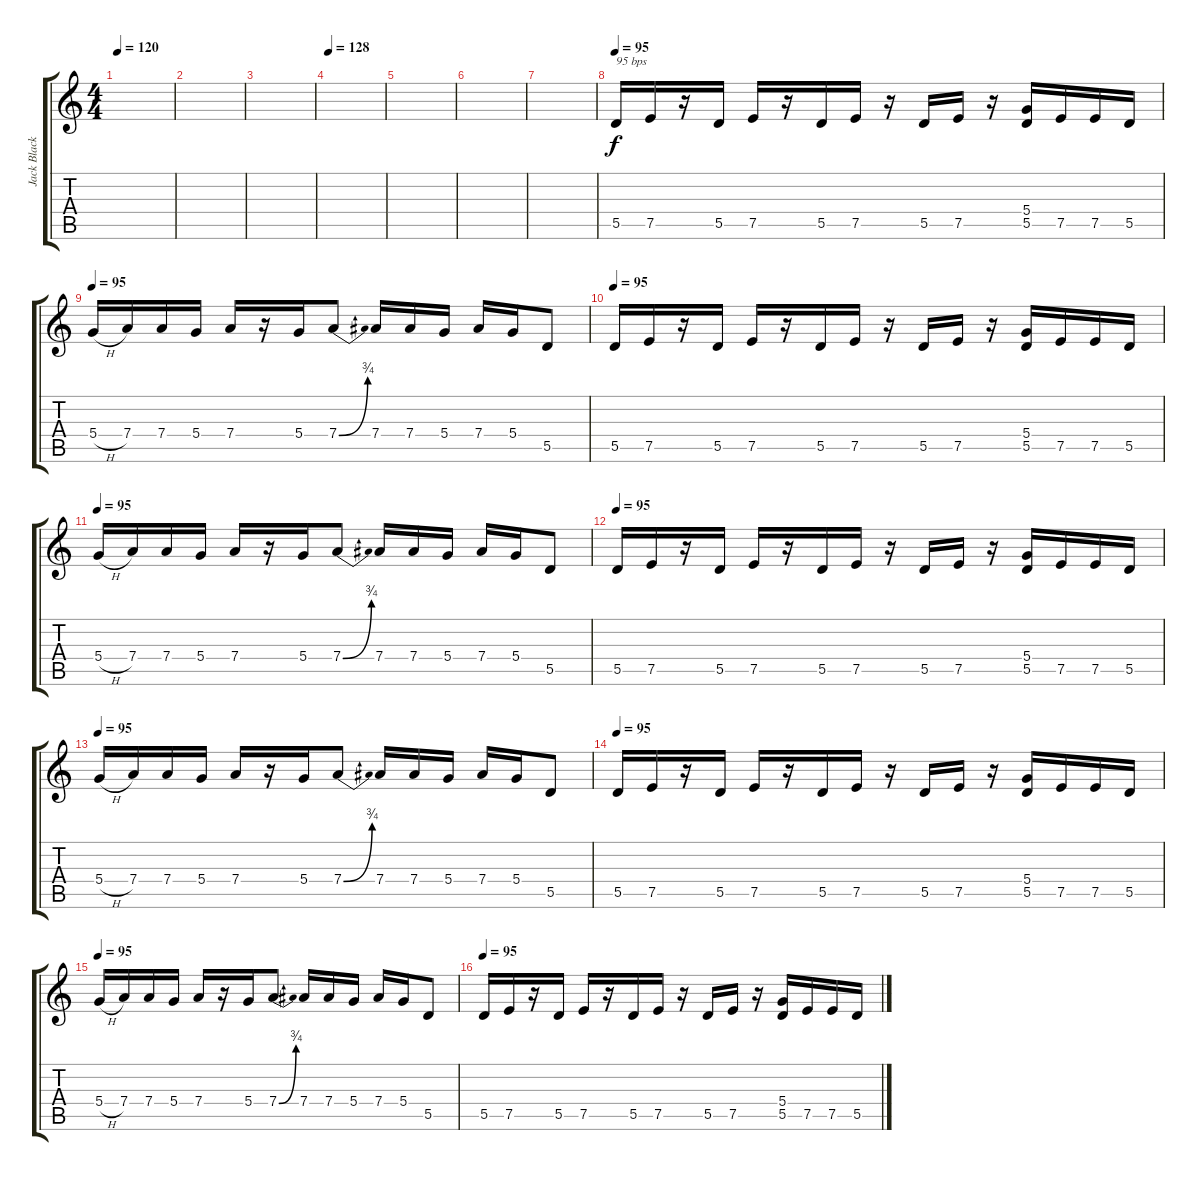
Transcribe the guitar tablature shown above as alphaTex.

\track ("Jack Black/Kyle Gass" "Jack Black") {instrument acousticguitarsteel}
\staff {score tabs}
\tuning (E4 B3 G3 D3 A2 E2) {hide}
\ts (4 4)
\tempo 120
\clef g2
\ks c
|
|
|
\tempo 128
|
|
|
|
\tempo 95
5.5.16{txt "95 bps"} 7.5.16 r.16 5.5.16 7.5.16 r.16 5.5.16 7.5.16 r.16 5.5.16 7.5.16 r.16 (5.4 5.5).16 7.5.16 7.5.16 5.5.16 |
\tempo 95
5.4{h}.16 7.4.16 7.4.16 5.4.16 7.4.16 r.16 5.4.16 7.4{be (bend 0 0 60 3)}.8 7.4.16 7.4.16 5.4.16 7.4.16 5.4.16 5.5.8 |
\tempo 95
5.5.16{volume 8} 7.5.16 r.16 5.5.16 7.5.16 r.16 5.5.16 7.5.16 r.16 5.5.16 7.5.16 r.16 (5.4 5.5).16 7.5.16 7.5.16 5.5.16 |
\tempo 95
5.4{h}.16{volume 8} 7.4.16 7.4.16 5.4.16 7.4.16 r.16 5.4.16 7.4{be (bend 0 0 60 3)}.8 7.4.16 7.4.16 5.4.16 7.4.16 5.4.16 5.5.8 |
\tempo 95
5.5.16{volume 8} 7.5.16 r.16 5.5.16 7.5.16 r.16 5.5.16 7.5.16 r.16 5.5.16 7.5.16 r.16 (5.4 5.5).16 7.5.16 7.5.16 5.5.16 |
\tempo 95
5.4{h}.16{volume 8} 7.4.16 7.4.16 5.4.16 7.4.16 r.16 5.4.16 7.4{be (bend 0 0 60 3)}.8 7.4.16 7.4.16 5.4.16 7.4.16 5.4.16 5.5.8 |
\tempo 95
5.5.16{volume 8} 7.5.16 r.16 5.5.16 7.5.16 r.16 5.5.16 7.5.16 r.16 5.5.16 7.5.16 r.16 (5.4 5.5).16 7.5.16 7.5.16 5.5.16 |
\tempo 95
5.4{h}.16{volume 8} 7.4.16 7.4.16 5.4.16 7.4.16 r.16 5.4.16 7.4{be (bend 0 0 60 3)}.8 7.4.16 7.4.16 5.4.16 7.4.16 5.4.16 5.5.8 |
\tempo 95
5.5.16{volume 8} 7.5.16 r.16 5.5.16 7.5.16 r.16 5.5.16 7.5.16 r.16 5.5.16 7.5.16 r.16 (5.4 5.5).16 7.5.16 7.5.16 5.5.16
